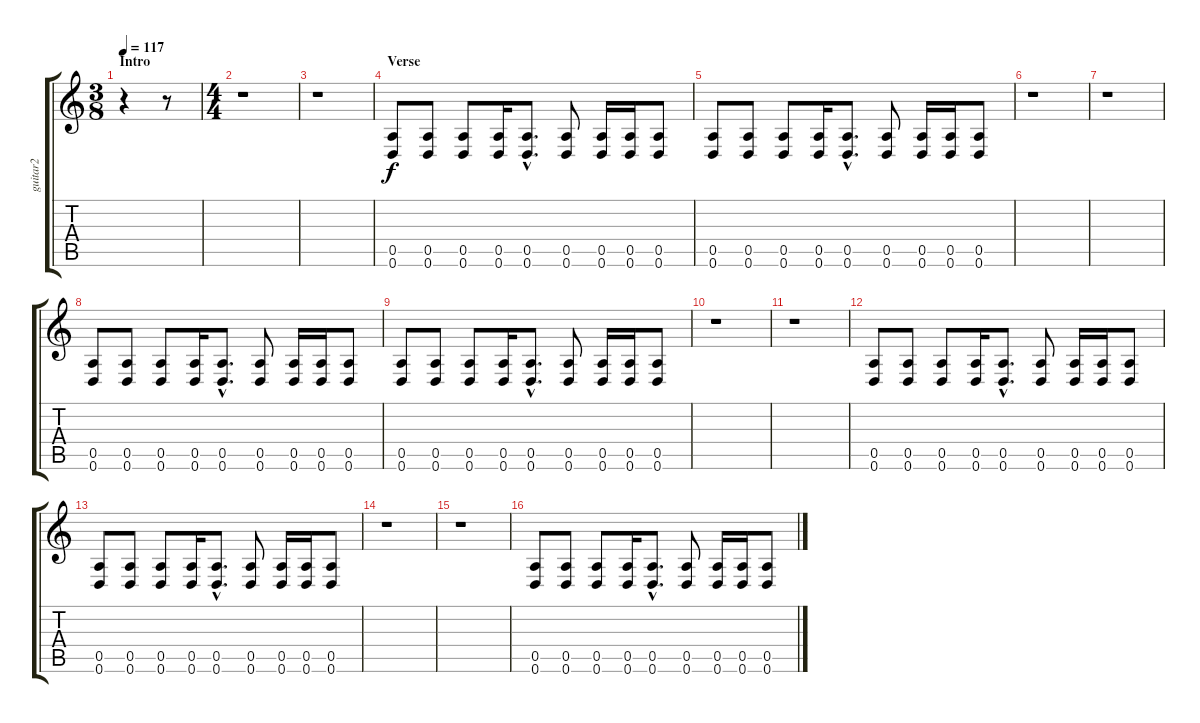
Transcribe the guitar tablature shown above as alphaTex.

\track ("guitar2" "guitar2") {instrument distortionguitar}
\staff {score tabs}
\tuning (E4 B3 G3 D3 A2 D2) {hide}
\ts (3 8)
\section ("" "Intro")
\tempo 117
\clef g2
\ks c
r.4{dy f instrument distortionguitar} r.8 |
\ts (4 4)
r.1 |
r.1 |
\section ("" "Verse")
(0.5 0.6).8 (0.5 0.6).8 (0.5 0.6).8 (0.5 0.6).16 (0.5{hac} 0.6{hac}).8{d} (0.5 0.6).8 (0.5 0.6).16 (0.5 0.6).16 (0.5 0.6).8 |
(0.5 0.6).8 (0.5 0.6).8 (0.5 0.6).8 (0.5 0.6).16 (0.5{hac} 0.6{hac}).8{d} (0.5 0.6).8 (0.5 0.6).16 (0.5 0.6).16 (0.5 0.6).8 |
r.1 |
r.1 |
(0.5 0.6).8 (0.5 0.6).8 (0.5 0.6).8 (0.5 0.6).16 (0.5{hac} 0.6{hac}).8{d} (0.5 0.6).8 (0.5 0.6).16 (0.5 0.6).16 (0.5 0.6).8 |
(0.5 0.6).8 (0.5 0.6).8 (0.5 0.6).8 (0.5 0.6).16 (0.5{hac} 0.6{hac}).8{d} (0.5 0.6).8 (0.5 0.6).16 (0.5 0.6).16 (0.5 0.6).8 |
r.1 |
r.1 |
(0.5 0.6).8 (0.5 0.6).8 (0.5 0.6).8 (0.5 0.6).16 (0.5{hac} 0.6{hac}).8{d} (0.5 0.6).8 (0.5 0.6).16 (0.5 0.6).16 (0.5 0.6).8 |
(0.5 0.6).8 (0.5 0.6).8 (0.5 0.6).8 (0.5 0.6).16 (0.5{hac} 0.6{hac}).8{d} (0.5 0.6).8 (0.5 0.6).16 (0.5 0.6).16 (0.5 0.6).8 |
r.1 |
r.1 |
(0.5 0.6).8 (0.5 0.6).8 (0.5 0.6).8 (0.5 0.6).16 (0.5{hac} 0.6{hac}).8{d} (0.5 0.6).8 (0.5 0.6).16 (0.5 0.6).16 (0.5 0.6).8
